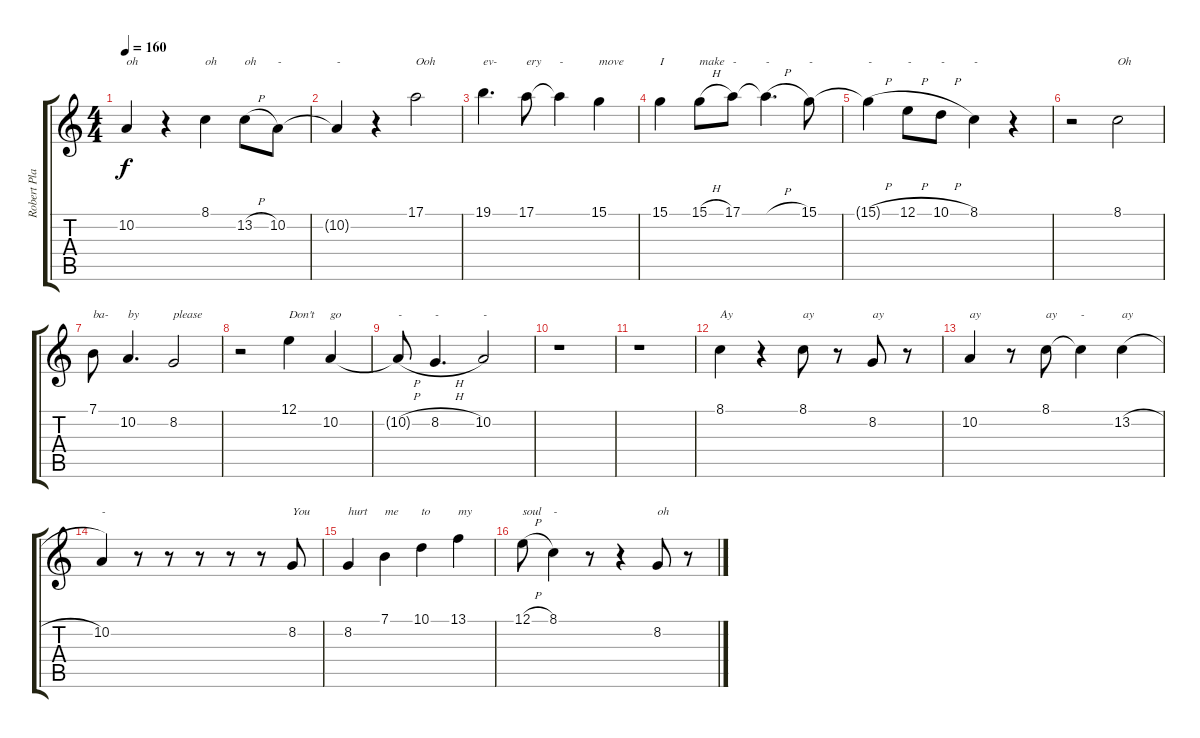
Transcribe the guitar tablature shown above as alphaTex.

\track ("Robert Plant - Vocals" "Robert Pla") {instrument steeldrums}
\staff {score tabs}
\tuning (E4 B3 G3 D3 A2 E2) {hide}
\ts (4 4)
\tempo 160
\clef g2
\ks c
10.2.4{txt "oh" dy f} r.4 8.1.4{txt "oh"} 13.2{h}.8{txt "oh"} 10.2.8{txt "-"} |
10.2{t}.4{txt "-"} r.4 17.1.2{txt "Ooh"} |
19.1.4{d txt "ev-"} 17.1.8{txt "ery"} 17.1{t}.4{txt "-"} 15.1.4{txt "move"} |
15.1.4{txt "I"} 15.1{h}.8{txt "make"} 17.1.8{txt "-"} 17.1{h t}.4{d txt "-"} 15.1.8{txt "-"} |
15.1{h t}.4{txt "-"} 12.1{h}.8{txt "-"} 10.1{h}.8{txt "-"} 8.1.4{txt "-"} r.4 |
r.2 8.1.2{txt "Oh"} |
7.1.8{txt "ba-"} 10.2.4{d txt "by"} 8.2.2{txt "please"} |
r.2 12.1.4{txt "Don't"} 10.2.4{txt "go"} |
10.2{h t}.8{txt "-"} 8.2{h}.4{d txt "-"} 10.2.2{txt "-"} |
r.1 |
r.1 |
8.1.4{txt "Ay"} r.4 8.1.8{txt "ay"} r.8 8.2.8{txt "ay"} r.8 |
10.2.4{txt "ay"} r.8 8.1.8{txt "ay"} 8.1{t}.4{txt "-"} 13.2{h}.4{txt "ay"} |
10.2.4{txt "-"} r.8 r.8 r.8 r.8 r.8 8.2.8{txt "You"} |
8.2.4{txt "hurt"} 7.1.4{txt "me"} 10.1.4{txt "to"} 13.1.4{txt "my"} |
12.1{h}.8{txt "soul"} 8.1.4{txt "-"} r.8 r.4 8.2.8{txt "oh"} r.8
